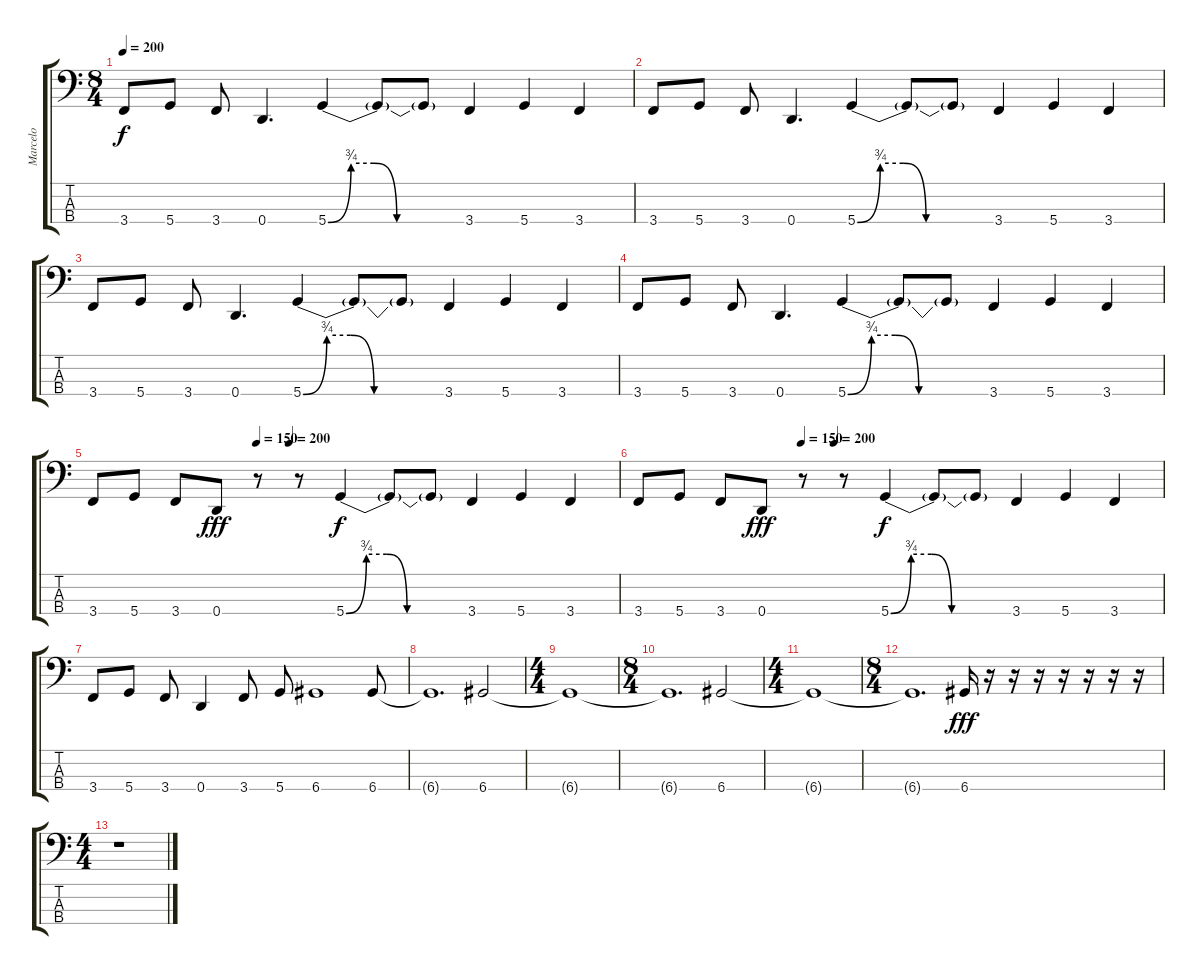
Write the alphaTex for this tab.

\track ("Marcelo" "Marcelo") {instrument electricbassfinger}
\staff {score tabs}
\tuning (F2 C2 G1 D1) {hide}
\ts (8 4)
\tempo 200
\clef f4
\ks c
3.4.8{dy f} 5.4.8 3.4.8 0.4.4{d} 5.4{be (custom 0 0 10 3 20 3 30 0 60 0)}.4 5.4{t}.8 5.4{t}.8 3.4.4 5.4.4 3.4.4 |
3.4.8 5.4.8 3.4.8 0.4.4{d} 5.4{be (custom 0 0 10 3 20 3 30 0 60 0)}.4 5.4{t}.8 5.4{t}.8 3.4.4 5.4.4 3.4.4 |
3.4.8 5.4.8 3.4.8 0.4.4{d} 5.4{be (custom 0 0 10 3 20 3 30 0 60 0)}.4 5.4{t}.8 5.4{t}.8 3.4.4 5.4.4 3.4.4 |
3.4.8 5.4.8 3.4.8 0.4.4{d} 5.4{be (custom 0 0 10 3 20 3 30 0 60 0)}.4 5.4{t}.8 5.4{t}.8 3.4.4 5.4.4 3.4.4 |
\tempo (150 0.3125)
\tempo (200 0.375)
3.4.8 5.4.8 3.4.8 0.4.8{dy fff} r.8 r.8 5.4{be (custom 0 0 10 3 20 3 30 0 60 0)}.4{dy f} 5.4{t}.8 5.4{t}.8 3.4.4 5.4.4 3.4.4 |
\tempo (150 0.3125)
\tempo (200 0.375)
3.4.8 5.4.8 3.4.8 0.4.8{dy fff} r.8 r.8 5.4{be (custom 0 0 10 3 20 3 30 0 60 0)}.4{dy f} 5.4{t}.8 5.4{t}.8 3.4.4 5.4.4 3.4.4 |
3.4.8 5.4.8 3.4.8 0.4.4 3.4.8 5.4.8 6.4.1 6.4.8 |
6.4{t}.1{d} 6.4.2 |
\ts (4 4)
6.4{t}.1 |
\ts (8 4)
6.4{t}.1{d} 6.4.2 |
\ts (4 4)
6.4{t}.1 |
\ts (8 4)
6.4{t}.1{d} 6.4.16{dy fff} r.16 r.16 r.16 r.16 r.16 r.16 r.16 |
\ts (4 4)
r.1
